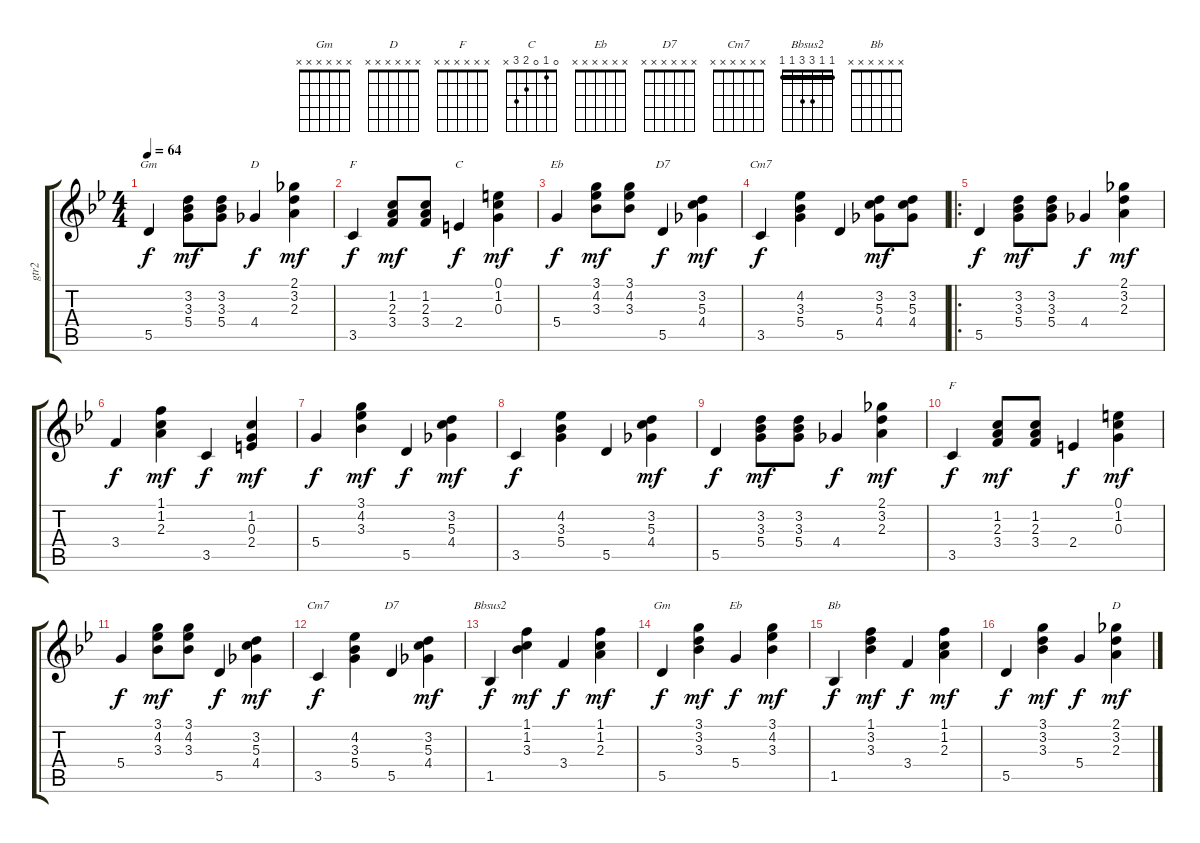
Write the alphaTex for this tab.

\track ("gtr2" "gtr2") {instrument acousticguitarnylon}
\staff {score tabs}
\tuning (E4 B3 G3 D3 A2 E2) {hide}
\chord ("Gm" 3 3 3 5 5 3) {barre 3}
\chord ("D" 2 3 2 4 x x) {barre 2}
\chord ("F" 1 1 2 3 3 1)
\chord ("C" 0 1 0 2 3 x)
\chord ("Eb" 3 4 3 5 x x) {barre 3}
\chord ("D7" x 3 5 4 5 x)
\chord ("Cm7" 3 4 3 5 3 3) {barre 3}
\chord ("F" x x x x x x)
\chord ("Cm7" x x x x x x)
\chord ("D7" x x x x x x)
\chord ("Bbsus2" 1 1 3 3 1 1) {barre 1}
\chord ("Gm" x x x x x x)
\chord ("Eb" x x x x x x)
\chord ("Bb" x x x x x x)
\chord ("D" x x x x x x)
\ts (4 4)
\tempo 64
\clef g2
\ks gminor
5.5.4{ch "Gm" dy f instrument acousticguitarnylon} (3.2 3.3 5.4).8{dy mf} (3.2 3.3 5.4).8 4.4.4{ch "D" dy f} (2.1 3.2 2.3).4{dy mf} |
3.5.4{ch "F" dy f} (1.2 2.3 3.4).8{dy mf} (1.2 2.3 3.4).8 2.4.4{ch "C" dy f} (0.1 1.2 0.3).4{dy mf} |
5.4.4{ch "Eb" dy f} (3.1 4.2 3.3).8{dy mf} (3.1 4.2 3.3).8 5.5.4{ch "D7" dy f} (3.2 5.3 4.4).4{dy mf} |
3.5.4{ch "Cm7" dy f} (4.2 3.3 5.4).4 5.5.4 (3.2 5.3 4.4).8{dy mf} (3.2 5.3 4.4).8 |
\ro
5.5.4{dy f} (3.2 3.3 5.4).8{dy mf} (3.2 3.3 5.4).8 4.4.4{dy f} (2.1 3.2 2.3).4{dy mf} |
3.4.4{dy f} (1.1 1.2 2.3).4{dy mf} 3.5.4{dy f} (1.2 0.3 2.4).4{dy mf} |
5.4.4{dy f} (3.1 4.2 3.3).4{dy mf} 5.5.4{dy f} (3.2 5.3 4.4).4{dy mf} |
3.5.4{dy f} (4.2 3.3 5.4).4 5.5.4 (3.2 5.3 4.4).4{dy mf} |
5.5.4{dy f} (3.2 3.3 5.4).8{dy mf} (3.2 3.3 5.4).8 4.4.4{dy f} (2.1 3.2 2.3).4{dy mf} |
3.5.4{ch "F" dy f} (1.2 2.3 3.4).8{dy mf} (1.2 2.3 3.4).8 2.4.4{dy f} (0.1 1.2 0.3).4{dy mf} |
5.4.4{dy f} (3.1 4.2 3.3).8{dy mf} (3.1 4.2 3.3).8 5.5.4{dy f} (3.2 5.3 4.4).4{dy mf} |
3.5.4{ch "Cm7" dy f} (4.2 3.3 5.4).4 5.5.4{ch "D7"} (3.2 5.3 4.4).4{dy mf} |
1.5.4{ch "Bbsus2" dy f} (1.1 1.2 3.3).4{dy mf} 3.4.4{dy f} (1.1 1.2 2.3).4{dy mf} |
5.5.4{ch "Gm" dy f} (3.1 3.2 3.3).4{dy mf} 5.4.4{ch "Eb" dy f} (3.1 4.2 3.3).4{dy mf} |
1.5.4{ch "Bb" dy f} (1.1 3.2 3.3).4{dy mf} 3.4.4{dy f} (1.1 1.2 2.3).4{dy mf} |
5.5.4{dy f} (3.1 3.2 3.3).4{dy mf} 5.4.4{dy f} (2.1 3.2 2.3).4{ch "D" dy mf}
